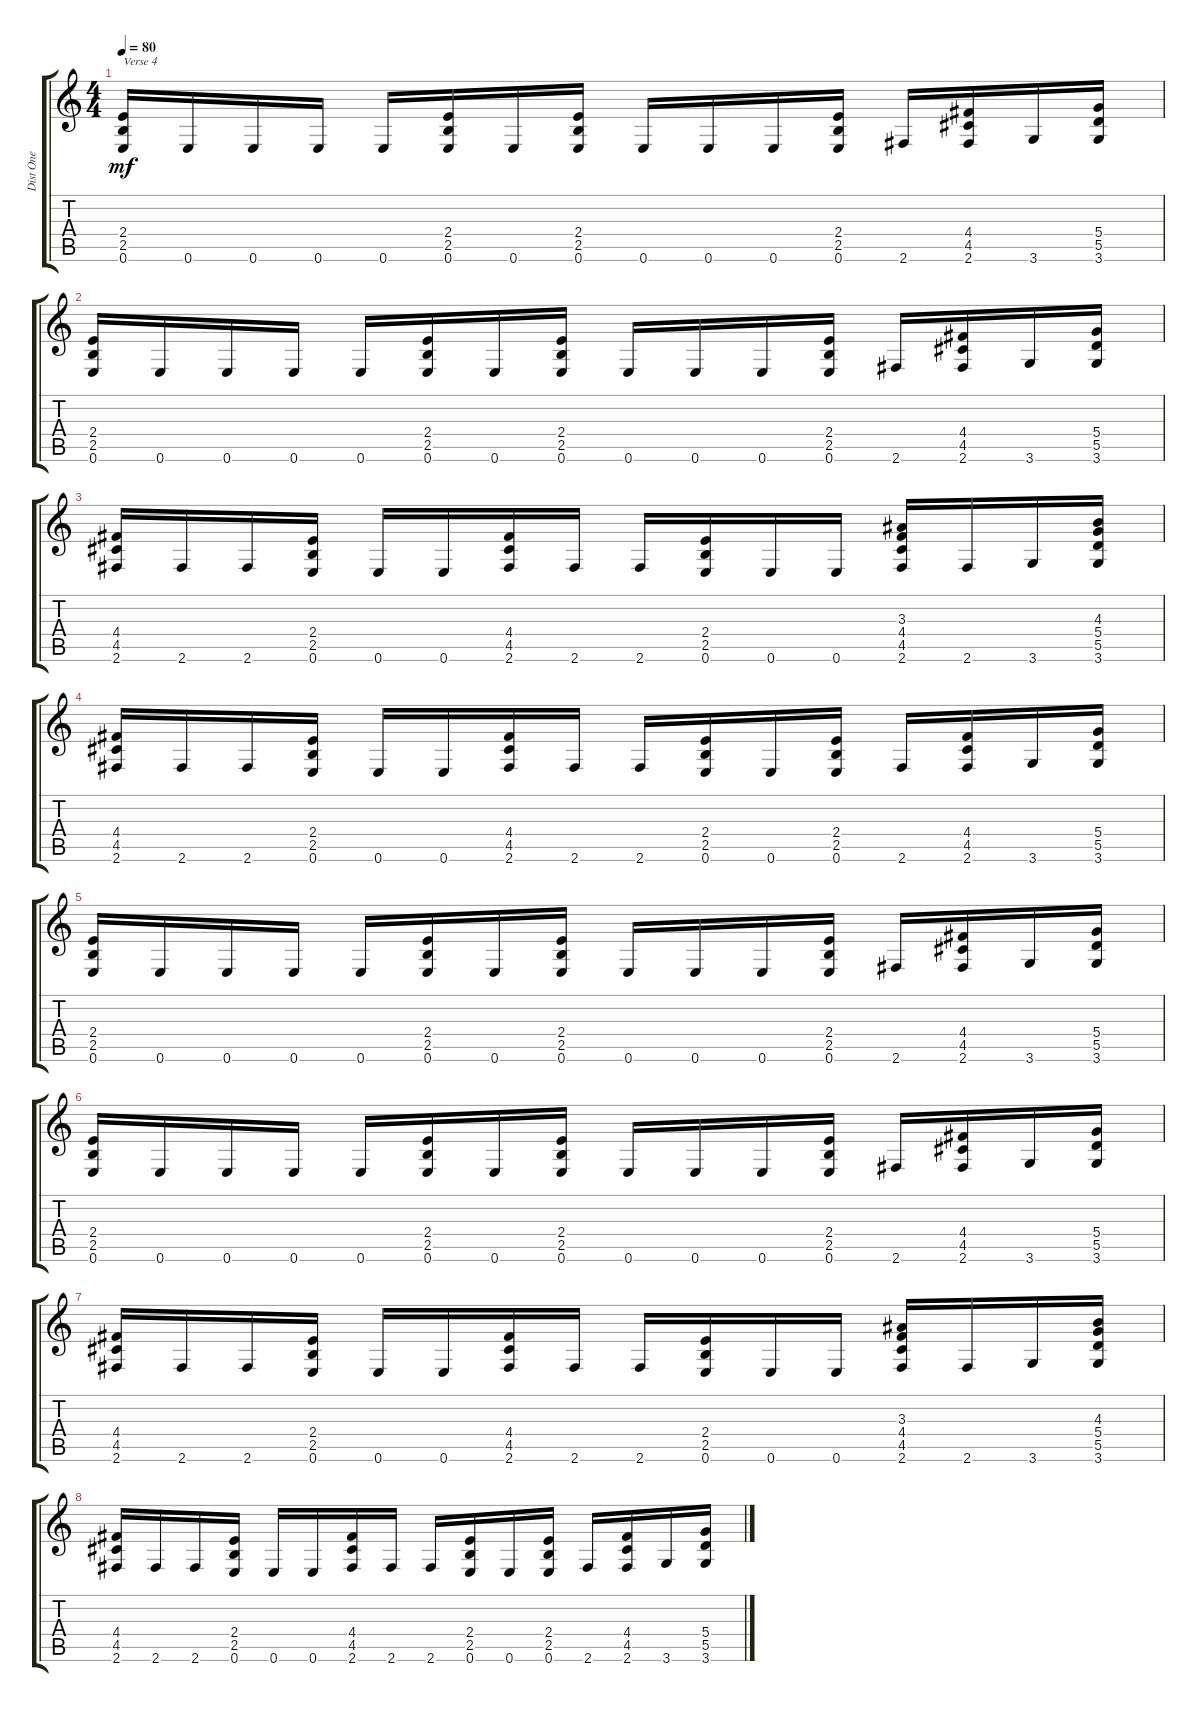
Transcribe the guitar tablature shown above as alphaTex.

\track ("Dist One" "Dist One") {instrument overdrivenguitar}
\staff {score tabs}
\tuning (E4 B3 G3 D3 A2 E2) {hide}
\ts (4 4)
\tempo 80
\clef g2
\ks c
(2.4 2.5 0.6).16{txt "Verse 4" dy mf} 0.6.16 0.6.16 0.6.16 0.6.16 (2.4 2.5 0.6).16 0.6.16 (2.4 2.5 0.6).16 0.6.16 0.6.16 0.6.16 (2.4 2.5 0.6).16 2.6.16 (4.4 4.5 2.6).16 3.6.16 (5.4 5.5 3.6).16 |
(2.4 2.5 0.6).16 0.6.16 0.6.16 0.6.16 0.6.16 (2.4 2.5 0.6).16 0.6.16 (2.4 2.5 0.6).16 0.6.16 0.6.16 0.6.16 (2.4 2.5 0.6).16 2.6.16 (4.4 4.5 2.6).16 3.6.16 (5.4 5.5 3.6).16 |
(4.4 4.5 2.6).16 2.6.16 2.6.16 (2.4 2.5 0.6).16 0.6.16 0.6.16 (4.4 4.5 2.6).16 2.6.16 2.6.16 (2.4 2.5 0.6).16 0.6.16 0.6.16 (3.3 4.4 4.5 2.6).16 2.6.16 3.6.16 (4.3 5.4 5.5 3.6).16 |
(4.4 4.5 2.6).16 2.6.16 2.6.16 (2.4 2.5 0.6).16 0.6.16 0.6.16 (4.4 4.5 2.6).16 2.6.16 2.6.16 (2.4 2.5 0.6).16 0.6.16 (2.4 2.5 0.6).16 2.6.16 (4.4 4.5 2.6).16 3.6.16 (5.4 5.5 3.6).16 |
(2.4 2.5 0.6).16 0.6.16 0.6.16 0.6.16 0.6.16 (2.4 2.5 0.6).16 0.6.16 (2.4 2.5 0.6).16 0.6.16 0.6.16 0.6.16 (2.4 2.5 0.6).16 2.6.16 (4.4 4.5 2.6).16 3.6.16 (5.4 5.5 3.6).16 |
(2.4 2.5 0.6).16 0.6.16 0.6.16 0.6.16 0.6.16 (2.4 2.5 0.6).16 0.6.16 (2.4 2.5 0.6).16 0.6.16 0.6.16 0.6.16 (2.4 2.5 0.6).16 2.6.16 (4.4 4.5 2.6).16 3.6.16 (5.4 5.5 3.6).16 |
(4.4 4.5 2.6).16 2.6.16 2.6.16 (2.4 2.5 0.6).16 0.6.16 0.6.16 (4.4 4.5 2.6).16 2.6.16 2.6.16 (2.4 2.5 0.6).16 0.6.16 0.6.16 (3.3 4.4 4.5 2.6).16 2.6.16 3.6.16 (4.3 5.4 5.5 3.6).16 |
(4.4 4.5 2.6).16 2.6.16 2.6.16 (2.4 2.5 0.6).16 0.6.16 0.6.16 (4.4 4.5 2.6).16 2.6.16 2.6.16 (2.4 2.5 0.6).16 0.6.16 (2.4 2.5 0.6).16 2.6.16 (4.4 4.5 2.6).16 3.6.16 (5.4 5.5 3.6).16
